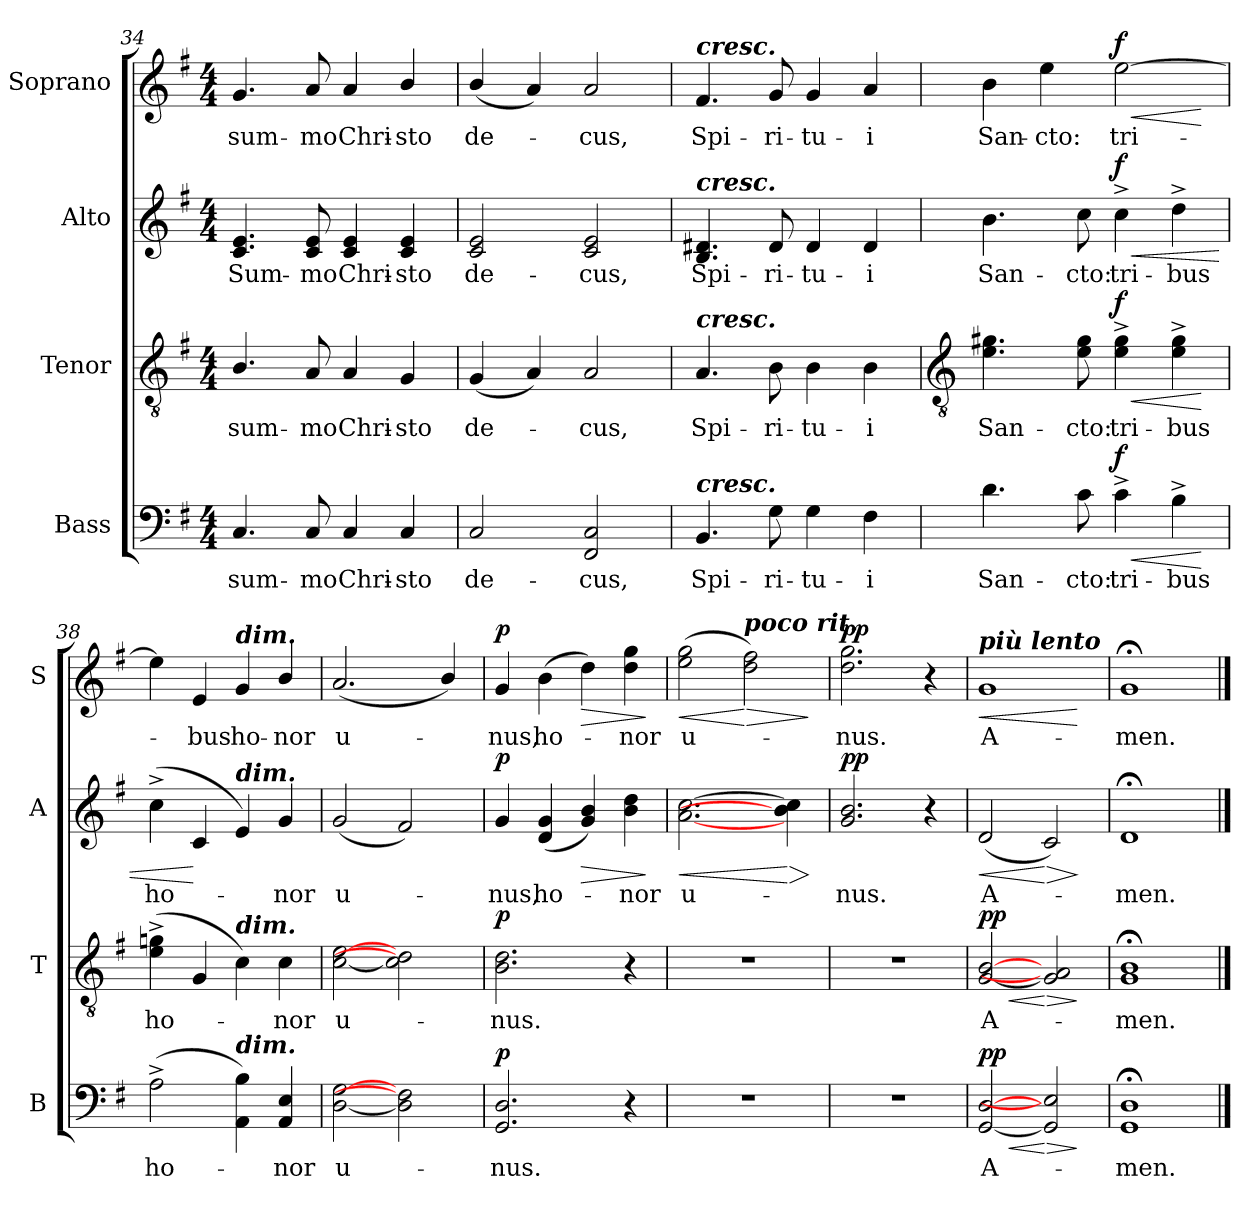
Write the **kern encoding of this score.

**kern	**text	**dynam	**kern	**text	**dynam	**kern	**text	**dynam	**kern	**text	**dynam
*part4	*part4	*part4	*part3	*part3	*part3	*part2	*part2	*part2	*part1	*part1	*part1
*staff4	*staff4	*staff4	*staff3	*staff3	*staff3	*staff2	*staff2	*staff2	*staff1	*staff1	*staff1
*I"Bass	*	*	*I"Tenor	*	*	*I"Alto	*	*	*I"Soprano	*	*
*I'B	*	*	*I'T	*	*	*I'A	*	*	*I'S	*	*
*clefF4	*	*	*clefGv2	*	*	*clefG2	*	*	*clefG2	*	*
*k[f#]	*	*	*k[f#]	*	*	*k[f#]	*	*	*k[f#]	*	*
*G:	*	*	*G:	*	*	*G:	*	*	*G:	*	*
*M4/4	*	*	*M4/4	*	*	*M4/4	*	*	*M4/4	*	*
=34	=34	=34	=34	=34	=34	=34	=34	=34	=34	=34	=34
!	!LO:LY:b	!	!	!LO:LY:b	!	!	!LO:LY:b	!	!	!LO:LY:b	!
4.C	sum-	.	4.B/	sum-	.	4.c 4.e	Sum-	.	4.g	sum-	.
!	!LO:LY:b	!	!	!LO:LY:b	!	!	!LO:LY:b	!	!	!LO:LY:b	!
8C	-mo	.	8A	-mo	.	8c 8e	-mo	.	8a	-mo	.
!	!LO:LY:b	!	!	!LO:LY:b	!	!	!LO:LY:b	!	!	!LO:LY:b	!
4C	Chri-	.	4A	Chri-	.	4c 4e	Chri-	.	4a	Chri-	.
!	!LO:LY:b	!	!	!LO:LY:b	!	!	!LO:LY:b	!	!	!LO:LY:b	!
4C	-sto	.	4G	-sto	.	4c 4e	-sto	.	4b/	-sto	.
=35	=35	=35	=35	=35	=35	=35	=35	=35	=35	=35	=35
!	!LO:LY:b	!	!	!LO:LY:b	!	!	!LO:LY:b	!	!	!LO:LY:b	!
2C	de-	.	(<4G	de-	.	2c 2e	de-	.	(<4b/	de-	.
.	.	.	4A)	.	.	.	.	.	4a)	.	.
!	!LO:LY:b	!	!	!LO:LY:b	!	!	!LO:LY:b	!	!	!LO:LY:b	!
2FF# 2C	-cus,	.	2A	cus,	.	2c 2e	-cus,	.	2a	cus,	.
=36	=36	=36	=36	=36	=36	=36	=36	=36	=36	=36	=36
!	!	!	!	!	!	!	!	!	!LO:TX:a:Bi:t=cresc.	!	!
!	!	!	!	!	!	!LO:TX:a:Bi:t=cresc.	!	!	!	!	!
!	!	!	!LO:TX:a:Bi:t=cresc.	!	!	!	!	!	!	!	!
!LO:TX:a:Bi:t=cresc.	!	!	!	!	!	!	!	!	!	!	!
!	!LO:LY:b	!	!	!LO:LY:b	!	!	!LO:LY:b	!	!	!LO:LY:b	!
4.BB	Spi-	.	4.A	Spi-	.	4.B 4.d#X	Spi-	.	4.f#	Spi-	.
!	!LO:LY:b	!	!	!LO:LY:b	!	!	!LO:LY:b	!	!	!LO:LY:b	!
8G	-ri-	.	8B	-ri-	.	8d#	-ri-	.	8g	-ri-	.
!	!LO:LY:b	!	!	!LO:LY:b	!	!	!LO:LY:b	!	!	!LO:LY:b	!
4G	-tu-	.	4B	-tu-	.	4d#	-tu-	.	4g	-tu-	.
!	!LO:LY:b	!	!	!LO:LY:b	!	!	!LO:LY:b	!	!	!LO:LY:b	!
4F#	-i	.	4B	-i	.	4d#	-i	.	4a	-i	.
!!LO:LB:g=z
=37	=37	=37	=37	=37	=37	=37	=37	=37	=37	=37	=37
*	*	*	*clefGv2	*	*	*	*	*	*	*	*
!	!LO:LY:b	!	!	!LO:LY:b	!	!	!LO:LY:b	!	!	!LO:LY:b	!
4.d	San-	.	4.e 4.g#X	San-	.	4.b	San-	.	4b	San-	.
!	!	!	!	!	!	!	!	!	!	!LO:LY:b	!
.	.	.	.	.	.	.	.	.	4ee	-cto:	.
!	!LO:LY:b	!	!	!LO:LY:b	!	!	!LO:LY:b	!	!	!	!
8c	-cto:	.	8e 8g#	-cto:	.	8cc	-cto:	.	.	.	.
!	!LO:LY:b	!LO:HP:b	!	!LO:LY:b	!LO:HP:b	!	!LO:LY:b	!LO:HP:b	!	!LO:LY:b	!LO:HP:b
!	!	!LO:DY:n=1:b	!	!	!LO:DY:n=1:b	!	!	!LO:DY:n=1:b	!	!	!LO:DY:n=1:b
4c^	tri-	< f	4e^ 4g#^	tri-	< f	4cc^	tri-	< f	[2ee	tri-	< f
!	!LO:LY:b	!	!	!LO:LY:b	!	!	!LO:LY:b	!	!	!	!
4B^	-bus	.	4e^ 4g#^	-bus	.	4dd^	-bus	.	.	.	.
.	.	[	.	.	[	.	.	.	.	.	[
=38	=38	=38	=38	=38	=38	=38	=38	=38	=38	=38	=38
!	!LO:LY:b	!	!	!LO:LY:b	!	!	!LO:LY:b	!	!	!	!
(>2A^	ho-	.	(>4e^ 4gn^	ho-	.	(>4cc^	ho-	.	4ee]	.	.
!	!	!	!	!	!	!	!	!	!	!LO:LY:b	!
.	.	.	4G	.	.	4c	.	[	4e	bus	.
!	!	!	!	!	!	!	!	!	!LO:TX:a:Bi:t=dim.	!	!
!	!	!	!	!	!	!LO:TX:a:Bi:t=dim.	!	!	!	!	!
!	!	!	!LO:TX:a:Bi:t=dim.	!	!	!	!	!	!	!	!
!LO:TX:a:Bi:t=dim.	!	!	!	!	!	!	!	!	!	!	!
!	!	!	!	!	!	!	!	!	!	!LO:LY:b	!
4AA 4B)	.	.	4c)	.	.	4e)	.	.	4g	ho-	.
!	!LO:LY:b	!	!	!LO:LY:b	!	!	!LO:LY:b	!	!	!LO:LY:b	!
4AA 4E	nor	.	4c	nor	.	4g	nor	.	4b/	-nor	.
=39	=39	=39	=39	=39	=39	=39	=39	=39	=39	=39	=39
!	!LO:LY:b	!	!	!LO:LY:b	!	!	!LO:LY:b	!	!	!LO:LY:b	!
[2D [2G	u-	.	[2c [2e	u-	.	(<2g	u-	.	(<2.a	u-	.
2D] 2F#]	.	.	2c] 2d]	.	.	2f#)	.	.	.	.	.
.	.	.	.	.	.	.	.	.	4b/)	.	.
=40	=40	=40	=40	=40	=40	=40	=40	=40	=40	=40	=40
!	!LO:LY:b	!LO:DY:b	!	!LO:LY:b	!LO:DY:b	!	!LO:LY:b	!LO:DY:b	!	!LO:LY:b	!LO:DY:b
2.GG 2.D	nus.	p	2.B 2.d	nus.	p	4g	nus,	p	4g	nus,	p
!	!	!	!	!	!	!	!LO:LY:b	!	!	!LO:LY:b	!
.	.	.	.	.	.	(<4d 4g	ho-	.	(>4b	ho-	.
!	!	!	!	!	!	!	!	!LO:HP:b	!	!	!LO:HP:b
.	.	.	.	.	.	4g 4b)	.	>	4dd)	.	>
!	!	!	!	!	!	!	!LO:LY:b	!	!	!LO:LY:b	!
4r	.	.	4r	.	.	4b 4dd	nor	.	4dd 4gg	nor	.
.	.	.	.	.	.	.	.	]	.	.	]
=41	=41	=41	=41	=41	=41	=41	=41	=41	=41	=41	=41
!	!	!	!	!	!	!	!LO:LY:b	!LO:HP:b	!	!LO:LY:b	!LO:HP:b
1r	.	.	1r	.	.	[2.a [2.cc	u-	<	(>2ee 2gg	u-	<
!	!	!	!	!	!	!	!	!	!LO:TX:a:Bi:t=poco rit.	!	!
!	!	!	!	!	!	!	!	!	!	!	!LO:HP:n=1:b
.	.	.	.	.	.	.	.	.	2dd 2ff#)	.	[ >
!	!	!	!	!	!	!	!	!LO:HP:n=1:b	!	!	!
.	.	.	.	.	.	4b] 4cc]	.	[ >	.	.	.
.	.	.	.	.	.	.	.	]	.	.	]
=42	=42	=42	=42	=42	=42	=42	=42	=42	=42	=42	=42
!	!	!	!	!	!	!	!LO:LY:b	!LO:DY:b	!	!LO:LY:b	!LO:DY:b
1r	.	.	1r	.	.	2.g 2.b	nus.	pp	2.dd 2.gg	nus.	pp
.	.	.	.	.	.	4r	.	.	4r	.	.
=43	=43	=43	=43	=43	=43	=43	=43	=43	=43	=43	=43
!	!	!	!	!	!	!	!	!	!LO:TX:a:Bi:t=più lento	!	!
!	!LO:LY:b	!LO:HP:b	!	!LO:LY:b	!LO:HP:b	!	!LO:LY:b	!LO:HP:b	!	!LO:LY:b	!LO:HP:b
!	!	!LO:DY:n=1:b	!	!	!LO:DY:n=1:b	!	!	!	!	!	!LO:HP:n=1:b
[2GG [2D	A-	< pp	[2G [2B	A-	< pp	(<2d	A-	<	1g	A-	< >
!	!	!LO:HP:n=1:b	!	!	!LO:HP:n=1:b	!	!	!LO:HP:n=1:b	!	!	!
2GG] 2E]	.	[ >	2G] 2A]	.	[ >	2c)	.	[ >	.	.	.
.	.	]	.	.	]	.	.	]	.	.	[
=44	=44	=44	=44	=44	=44	=44	=44	=44	=44	=44	=44
!	!LO:LY:b	!	!	!LO:LY:b	!	!	!LO:LY:b	!	!	!LO:LY:b	!
1GG;< 1D;<	men.	.	1G;< 1B;<	men.	.	1d;<	men.	.	1g;<	-men.	.
.	.	.	.	.	.	.	.	.	.	.	]
==	==	==	==	==	==	==	==	==	==	==	==
*-	*-	*-	*-	*-	*-	*-	*-	*-	*-	*-	*-
